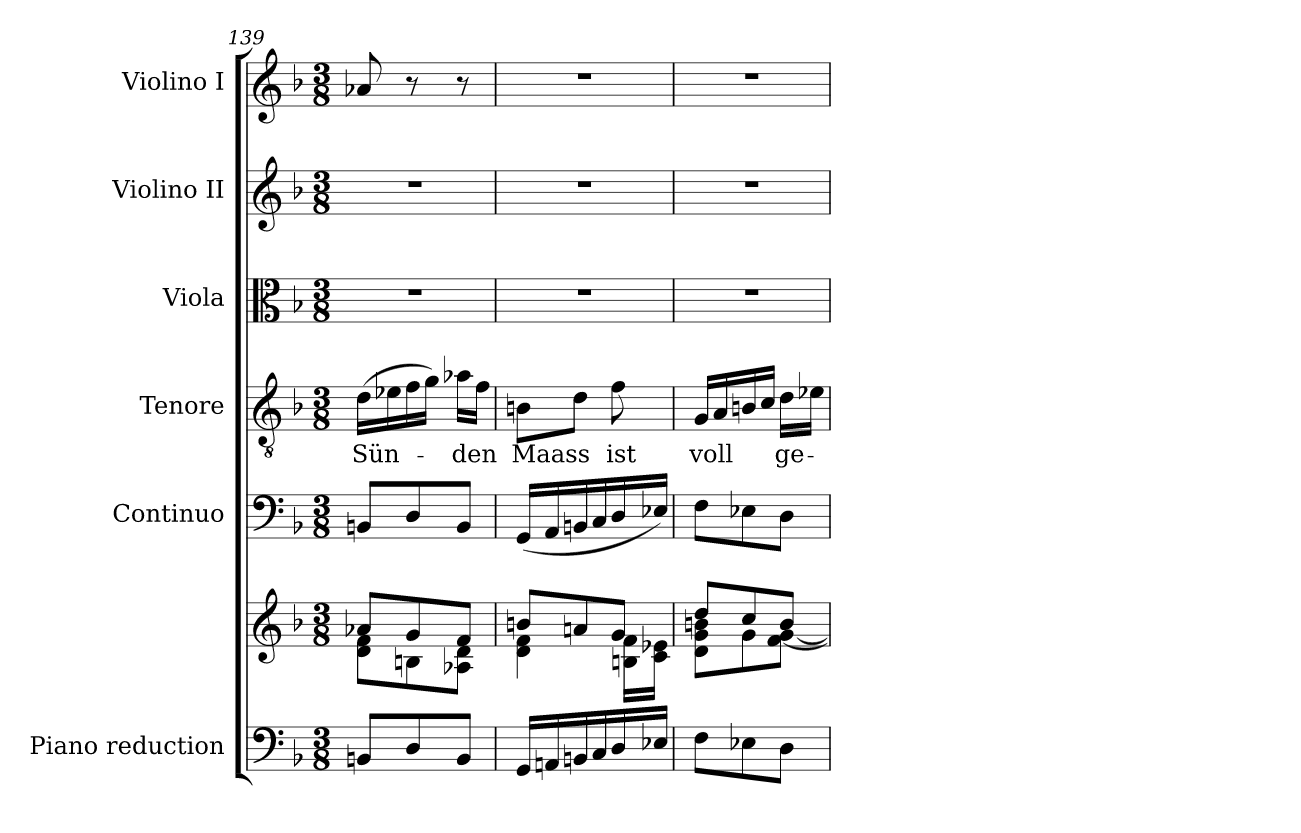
**kern	**kern	**kern	**kern	**text	**kern	**kern	**kern
*part6	*part6	*part5	*part4	*part4	*part3	*part2	*part1
*staff7	*staff6	*staff5	*staff4	*staff4	*staff3	*staff2	*staff1
*I"Piano reduction	*	*I"Continuo	*I"Tenore	*	*I"Viola	*I"Violino II	*I"Violino I
*I'Pno	*	*	*	*	*I'Vla	*I'Vln	*I'Vln
*clefF4	*clefG2	*clefF4	*clefGv2	*	*clefC3	*clefG2	*clefG2
*k[b-]	*k[b-]	*k[b-]	*k[b-]	*	*k[b-]	*k[b-]	*k[b-]
*M3/8	*M3/8	*M3/8	*M3/8	*	*M3/8	*M3/8	*M3/8
=139	=139	=139	=139	=139	=139	=139	=139
*	*^	*	*	*	*	*	*
!	!	!	!	!	!LO:LY:b	!	!	!
8BBn/L	8a-X/L	8d\ 8f\L	8BBn/L	(>16d\LL	Sün-	4.r	4.r	8a-X/
.	.	.	.	16e-X\	.	.	.	.
8D/	8g/	8Bn\	8D/	16f\	.	.	.	8r
.	.	.	.	16g\JJ)	.	.	.	.
!	!	!	!	!	!LO:LY:b	!	!	!
8BB/J	8f/J	8A-X\ 8d\J	8BB/J	16a-X\LL	-den	.	.	8r
.	.	.	.	16f\JJ	.	.	.	.
=140	=140	=140	=140	=140	=140	=140	=140	=140
!	!	!	!	!	!LO:LY:b	!	!	!
16GG/LL	8bn/L	4d\ 4f\	(<16GG/LL	8Bn\L	Maass	4.r	4.r	4.r
16AAn/	.	.	16AA/	.	.	.	.	.
16BBn/	8an/	.	16BBn/	8d\J	.	.	.	.
16C/	.	.	16C/	.	.	.	.	.
!	!	!	!	!	!LO:LY:b	!	!	!
16D/	8g/J	16Bn\ 16f\LL	16D/	8f\	ist	.	.	.
16E-X/JJ	.	16c\ 16e-X\JJ	16E-X/JJ)	.	.	.	.	.
!!LO:PB:g=z
=141	=141	=141	=141	=141	=141	=141	=141	=141
!	!	!	!	!	!LO:LY:b	!	!	!
8F\L	8dd/L	8d\ 8g\ 8bn\L	8F\L	16G/LL	voll	4.r	4.r	4.r
.	.	.	.	16A/	.	.	.	.
8E-X\	8cc/	8g\	8E-X\	16Bn/	.	.	.	.
.	.	.	.	16c/JJ	.	.	.	.
!	!	!	!	!	!LO:LY:b	!	!	!
8D\J	8b/J	[8f\ [8g\J	8D\J	16d\LL	ge-	.	.	.
.	.	.	.	16e-X\JJ	.	.	.	.
*	*v	*v	*	*	*	*	*	*
=	=	=	=	=	=	=	=
*-	*-	*-	*-	*-	*-	*-	*-
